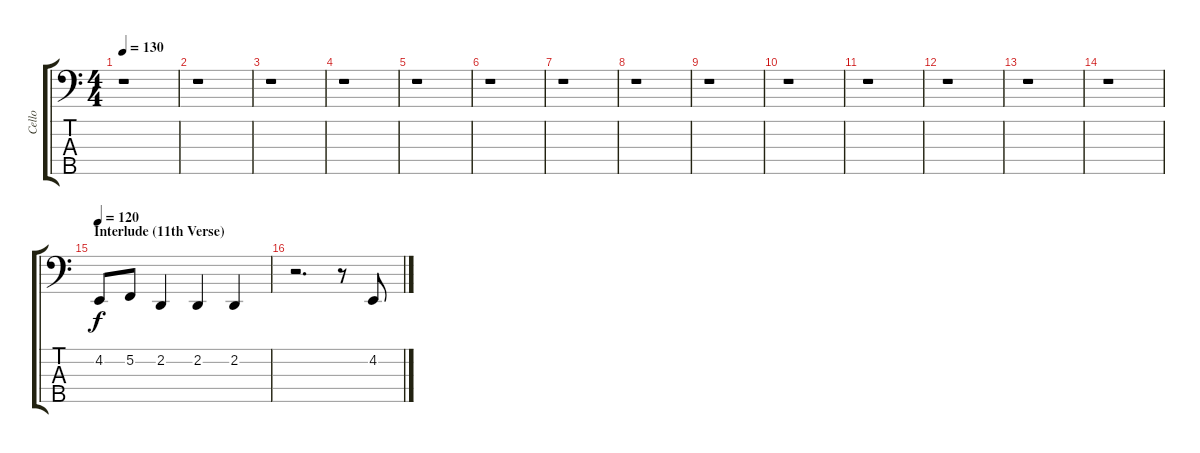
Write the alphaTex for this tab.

\track ("Cello" "Cello") {instrument cello}
\staff {score tabs}
\tuning (F2 C2 G1 D1 A0) {hide}
\ts (4 4)
\tempo 130
\clef f4
\ks c
r.1{dy f} |
r.1 |
r.1 |
r.1 |
r.1 |
r.1 |
r.1 |
r.1 |
r.1 |
r.1 |
r.1 |
r.1 |
r.1 |
r.1 |
\section ("" "Interlude (11th Verse)")
\tempo 120
4.2.8 5.2.8 2.2.4 2.2.4 2.2.4 |
r.2{d} r.8 4.2.8
